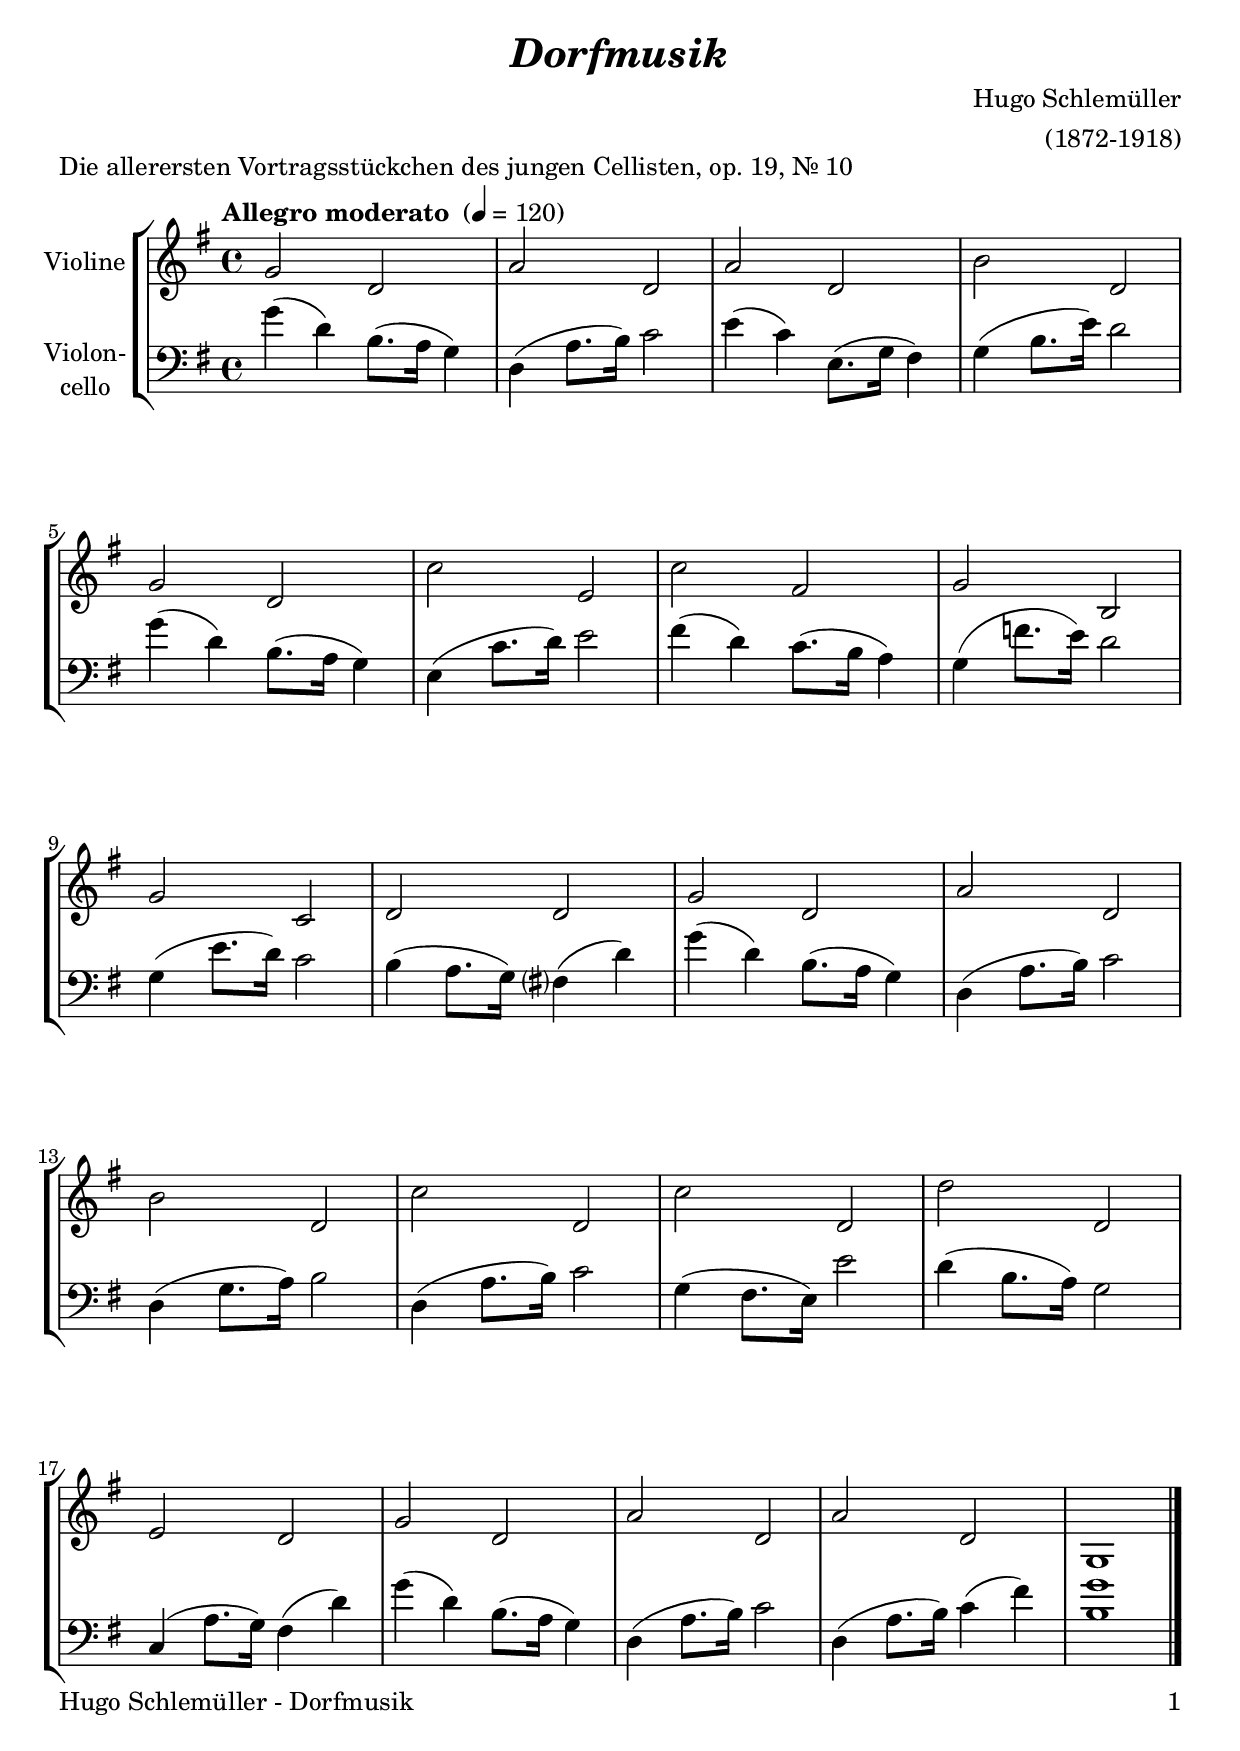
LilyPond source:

\version "2.18.2"
\include "deutsch.ly"
  
#(set-global-staff-size 22)

\header {
  title     = \markup \bold \italic "Dorfmusik"
  composer  = "Hugo Schlemüller"
  arranger  = "(1872-1918)"
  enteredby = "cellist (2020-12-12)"
  piece     = "Die allerersten Vortragsstückchen des jungen Cellisten, op. 19, Nr. 10"
}

voiceconsts = {
  \key g \major
  \time 4/4
  \clef "treble"
%  \numericTimeSignature
  % Set default beaming for all staves
%  \set Timing.beamExceptions = #'()
%  \set Timing.baseMoment     = #(ly:make-moment 1 4)
%  \set Timing.beatStructure  = #'(1 1 1 1)
  \tempo "Allegro moderato " 4=120
}

mivl = "violin"
%miba = "pizzicato strings"
miba = "cello"

rit  = \mark \markup \box \italic "rit."
simi = \markup \italic "simile"

va = \relative c'' {
  \voiceconsts

  g2 d
  a' d,
  a' d,
  h' d,
  g d

  c' e,
  c' fis,
  g h,
  g' c,
  d d

  g d
  a' d,
  h' d,
  c' d,
  c' d,

  d' d,
  e d
  g d
  a' d,
  a' d,
  g,1 \bar "|."
}

vb = \relative c'' {
  \voiceconsts
  \clef "bass"

  g4( d) h8.( a16 g4)
  d( a'8. h16) c2
  e4( c) e,8.( g16 fis4)
  g( h8. e16) d2
  g4( d) h8.( a16 g4)

  e( c'8. d16) e2
  fis4( d) c8.( h16 a4)
  g( f'8. e16) d2
  g,4( e'8. d16) c2
  h4( a8. g16) fis?4( d')

  g( d) h8.( a16 g4)
  d( a'8. h16) c2
  d,4( g8. a16) h2
  d,4( a'8. h16) c2
  g4( fis8. e16) e'2

  d4( h8. a16) g2
  c,4( a'8. g16) fis4( d')
  g( d) h8.( a16 g4)
  d( a'8. h16) c2
  d,4( a'8. h16) c4( fis)
  <h, g'>1 \bar "|."
}


music = \new StaffGroup <<
      \new Staff {
	\set Staff.midiInstrument = \mivl
	\set Staff.instrumentName = \markup \center-column { "Violine" }
	\transpose g g { \va }
      }

      \new Staff {
	\set Staff.midiInstrument = \miba
	\set Staff.instrumentName = \markup \center-column { "Violon-" "cello" }
	\transpose g g { \vb }
      }
>>

\book {
   \paper {
    print-page-number = ##t
    print-first-page-number = ##t
    ragged-last-bottom = ##f
    oddHeaderMarkup = \markup \null
    evenHeaderMarkup = \markup \null
    oddFooterMarkup = \markup {
      \fill-line {
        \on-the-fly #print-page-number-check-first
        "Hugo Schlemüller - Dorfmusik" \fromproperty #'page:page-number-string
      }
    }
    evenFooterMarkup = \oddFooterMarkup
  } \score {
    \music
    \layout {}
  }

  \score {
    \unfoldRepeats \music

    \midi {
      \context {
        \Score
      }
    }
  }
}